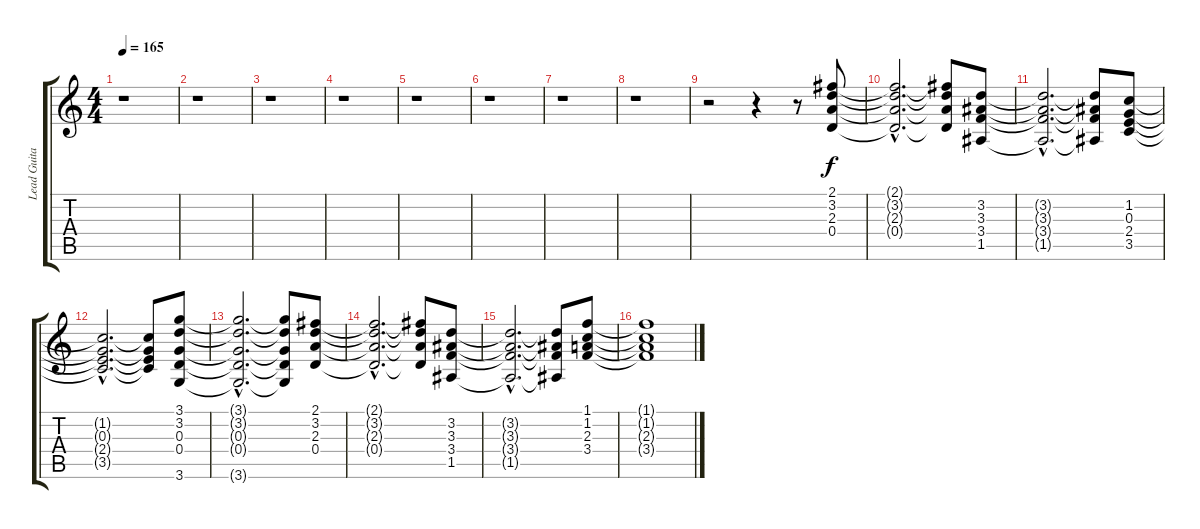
\track ("Lead Guitar Overdub (Slash)" "Lead Guita") {instrument overdrivenguitar}
\staff {score tabs}
\tuning (E4 B3 G3 D3 A2 E2) {hide}
\ts (4 4)
\tempo 165
\clef g2
\ks c
r.1{dy f} |
r.1 |
r.1 |
r.1 |
r.1 |
r.1 |
r.1 |
r.1 |
r.2 r.4 r.8 (2.1 3.2 2.3 0.4).8 |
(2.1{hac t} 3.2{hac t} 2.3{hac t} 0.4{hac t}).2{d} (2.1{t} 3.2{t} 2.3{t} 0.4{t}).8 (3.2 3.3 3.4 1.5).8 |
(3.2{hac t} 3.3{hac t} 3.4{hac t} 1.5{hac t}).2{d} (3.2{t} 3.3{t} 3.4{t} 1.5{t}).8 (1.2 0.3 2.4 3.5).8 |
(1.2{hac t} 0.3{hac t} 2.4{hac t} 3.5{hac t}).2{d} (1.2{t} 0.3{t} 2.4{t} 3.5{t}).8 (3.1 3.2 0.3 0.4 3.6).8 |
(3.1{hac t} 3.2{hac t} 0.3{hac t} 0.4{hac t} 3.6{hac t}).2{d} (3.1{t} 3.2{t} 0.3{t} 0.4{t} 3.6{t}).8 (2.1 3.2 2.3 0.4).8 |
(2.1{hac t} 3.2{hac t} 2.3{hac t} 0.4{hac t}).2{d} (2.1{t} 3.2{t} 2.3{t} 0.4{t}).8 (3.2 3.3 3.4 1.5).8 |
(3.2{hac t} 3.3{hac t} 3.4{hac t} 1.5{hac t}).2{d} (3.2{t} 3.3{t} 3.4{t} 1.5{t}).8 (1.1 1.2 2.3 3.4).8 |
(1.1{t} 1.2{t} 2.3{t} 3.4{t}).1
